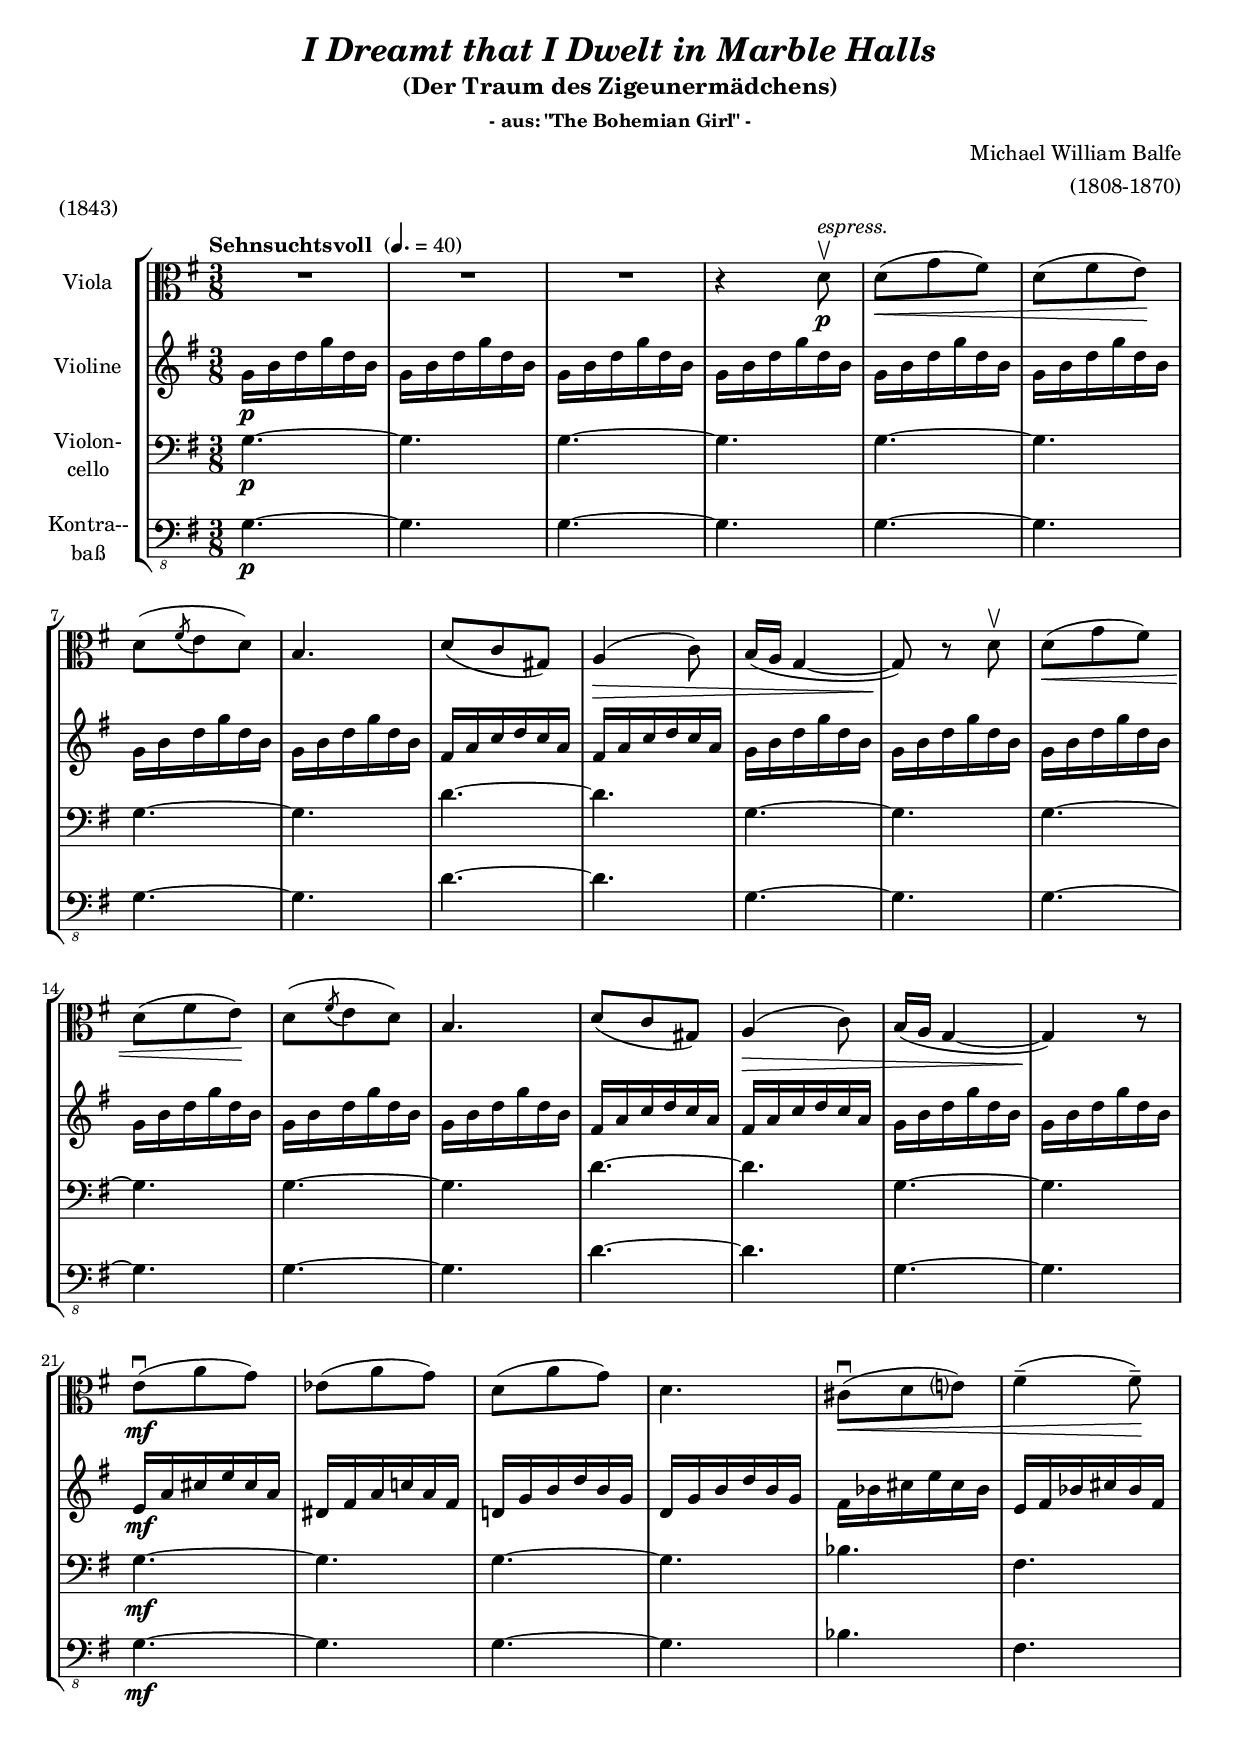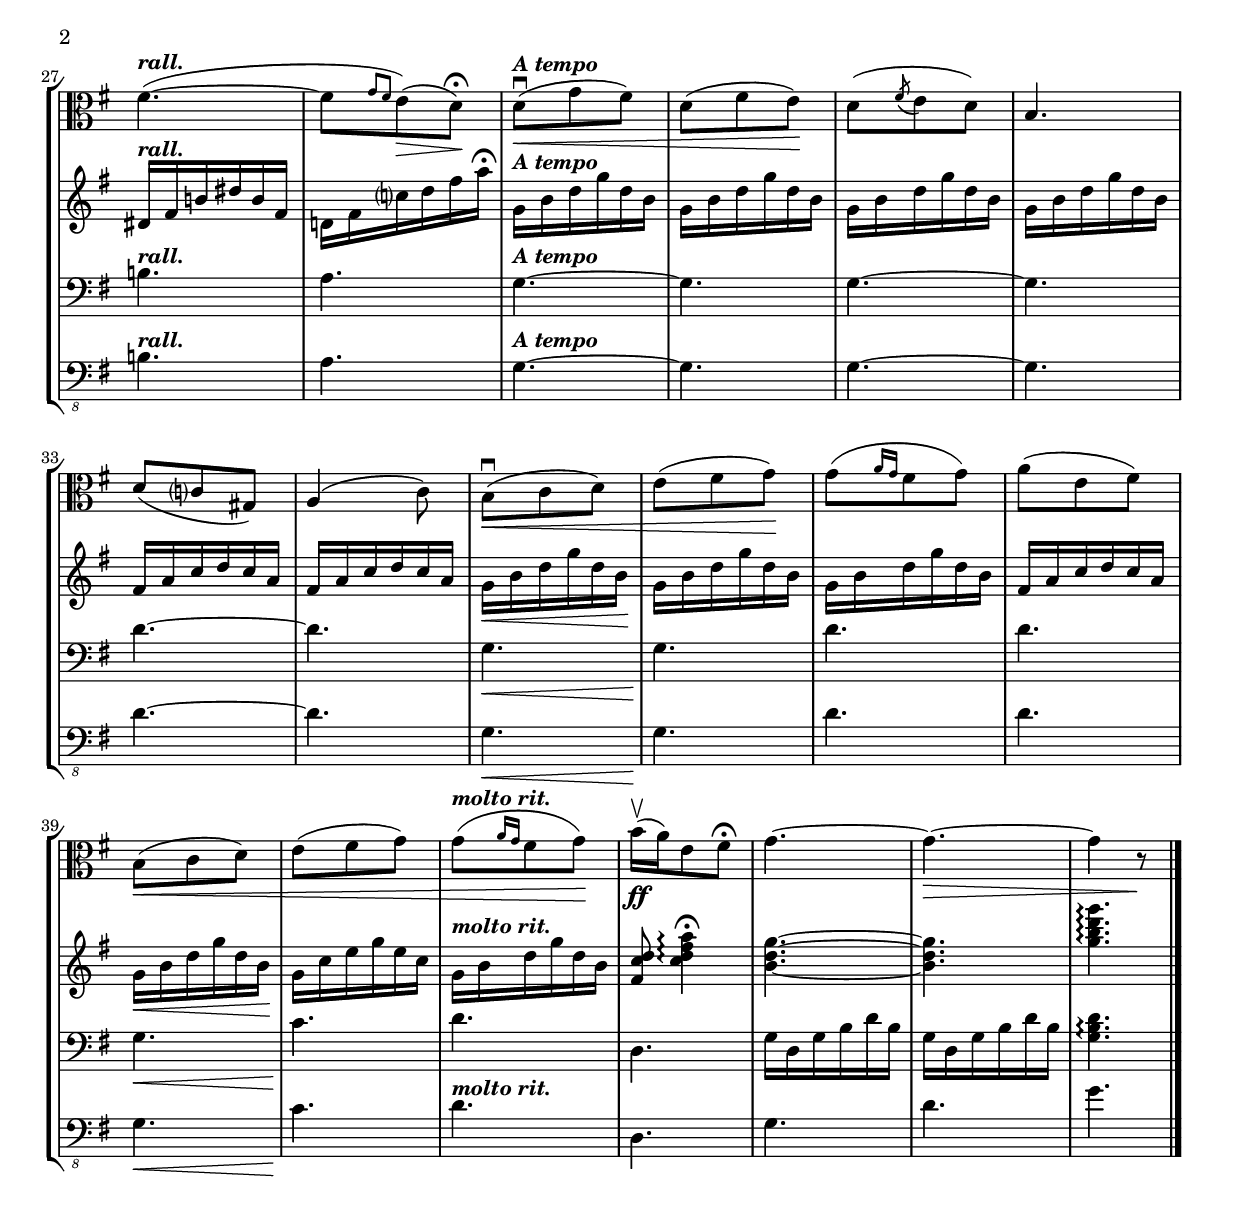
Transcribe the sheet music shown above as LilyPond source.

\version "2.14.2"
\include "deutsch.ly"

#(set-global-staff-size 18.125)

\header {
  title       = \markup \bold \italic "I Dreamt that I Dwelt in Marble Halls"
  subtitle    = "(Der Traum des Zigeunermädchens)"
  subsubtitle = "- aus: \"The Bohemian Girl\" -"
  composer    = "Michael William Balfe"
  arranger  = "(1808-1870)"
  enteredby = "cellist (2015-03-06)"
  piece     = "(1843)"
}

voiceconsts = {
  \key c \major
  \time 3/8
  \tempo "Sehnsuchtsvoll " 4.=40
  \numericTimeSignature
  \compressFullBarRests
  % Set default beaming for all staves
%  \set Timing.beamExceptions = #'()
%  \set Timing.baseMoment     = #(ly:make-moment 1 4)
%  \set Timing.beatStructure  = #'(1 1 1)

}

%mihi = "clarinet"
mihi = "trumpet"
mist = "string ensemble 1"
%miba = "drawbar organ"
miba = "bassoon"
%mikl = "acoustic grand"

atem = \markup \bold \italic "A tempo"
espr = \markup \italic "espress."
mrit = \markup \bold \italic "molto rit."
rall = \markup \bold \italic "rall."

va = \relative c' {
  \voiceconsts
  \clef "alto"

  R4.*3
  r4 g8\upbow\p^\espr
  g(\< c h)
  g( h a)\!
  g( \acciaccatura h a g)
  e4.
  g8( f cis)
  d4(\> f8)
  e16( d c4~
  c8)\! r g'\upbow

  g(\< c h)
  g( h a)\!
  g( \acciaccatura h a g)
  e4.
  g8( f cis)
  d4(\> f8)
  e16( d c4~
  c)\! r8

  a'8(\downbow\mf d c)
  as( d c)
  g( d' c)
  g4.
  fis8(\downbow\< g a?)
  h4(-- h8)--\!
  h4.(~^\rall
  h8[ \grace { c[ h] } a)(\> g)]\!\fermata

  g(\downbow^\atem\< c h)
  g( h a)\!
  g( \acciaccatura h a g)
  e4.
  g8( f? cis)
  d4( f8)
  e(\downbow\< f g)
  a( h c)\!

  c[( \grace { d16[ c] } h8 c)]
  d( a h)
  e,(\< f g)
  a( h c)
  c[(^\mrit \grace { d16[ c] } h8 c)]\!
  e16(\upbow\ff d) a8 h\fermata
  c4.~
  c~\>
  c4 r8\! \bar "|."
}

vb = \relative c' {
  \voiceconsts

  c16\p e g c g e
  c e g c g e
  c e g c g e
  c e g c g e
  c e g c g e
  c e g c g e

  c e g c g e
  c e g c g e
  h d f g f d
  h d f g f d
  c e g c g e
  c e g c g e

  c e g c g e
  c e g c g e
  c e g c g e
  c e g c g e
  h d f g f d
  h d f g f d

  c e g c g e
  c e g c g e
  a,\mf d fis a fis d
  gis, h d f! d h
  g! c e g e c
  g c e g e c

  h es fis a fis es
  a, h es fis es h
  gis^\rall h e! gis e h
  g! h f'? g h d\fermata
  c,^\atem e g c g e

  c e g c g e
  c e g c g e
  c e g c g e
  h d f g f d
  h d f g f d

  c\< e g c g e\!
  c e g c g e
  c e g c g e
  h d f g f d
  c\< e g c g e\!

  c f a c a f
  c^\mrit e g c g e
  <h f' g>8 <f' g h d>4\arpeggio\fermata
  <e g c>4.~
  <e g c>
  <c' e g c>\arpeggio \bar "|."
}

vc = \relative c {
  \voiceconsts
  \clef "bass"

  c4.~\p
  c
  c~
  c
  c~
  c

  c~
  c
  g'~
  g
  c,~
  c

  c~
  c
  c~
  c
  g'~
  g

  c,~
  c
  c~\mf
  c
  c~
  c

  es
  h
  e!^\rall
  d
  c~^\atem

  c
  c~
  c
  g'~
  g

  c,\<
  c\!
  g'
  g
  c,\<

  f\!
  g
  g,
  c16 g c e g e
  c g c e g e
  <c e g>4.\arpeggio \bar "|."
}

\include "v4.ily"

music = \new StaffGroup <<
      \new Staff {
        \set Staff.midiInstrument = \mist
        \set Staff.instrumentName = \markup \center-column { "Viola" }
        \transpose c g { \va }
      }

      \new Staff {
        \set Staff.midiInstrument = \mist
        \set Staff.instrumentName = \markup \center-column { "Violine" }
        \transpose c g { \vb }
      }

      \new Staff {
        \set Staff.midiInstrument = \miba
        \set Staff.instrumentName = \markup \center-column { "Violon-" "cello" }
        \transpose c g { \vc }
      }

      \new Staff {
        \set Staff.midiInstrument = \miba
        \set Staff.instrumentName = \markup \center-column { "Kontra--" "baß" }
        \transpose c g { \vd }
      }
>>

\book {
  \score {
   \music
    \layout {}
  }

  \score {
    \unfoldRepeats \music

    \midi {
      \context {
        \Score
      }
    }
  }
}
